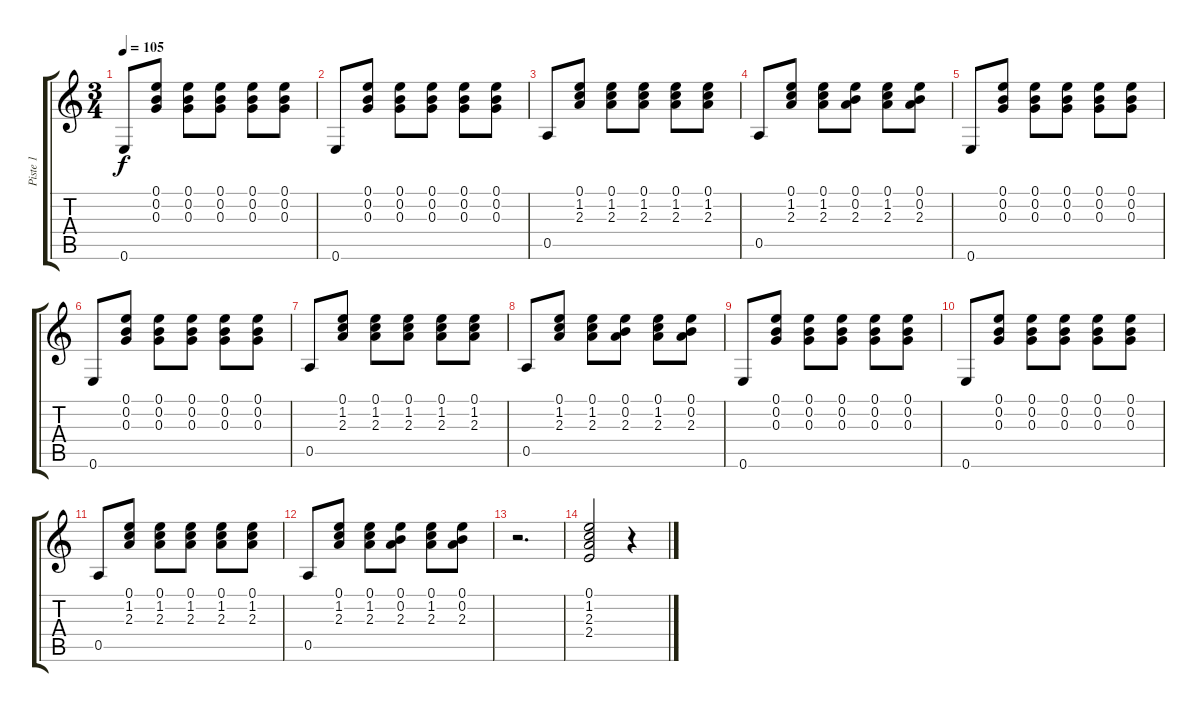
\track ("Piste 1" "Piste 1") {instrument acousticguitarnylon}
\staff {score tabs}
\tuning (E4 B3 G3 D3 A2 E2) {hide}
\ts (3 4)
\tempo 105
\clef g2
\ks c
0.6.8{dy f} (0.1 0.2 0.3).8 (0.1 0.2 0.3).8 (0.1 0.2 0.3).8 (0.1 0.2 0.3).8 (0.1 0.2 0.3).8 |
0.6.8 (0.1 0.2 0.3).8 (0.1 0.2 0.3).8 (0.1 0.2 0.3).8 (0.1 0.2 0.3).8 (0.1 0.2 0.3).8 |
0.5.8 (0.1 1.2 2.3).8 (0.1 1.2 2.3).8 (0.1 1.2 2.3).8 (0.1 1.2 2.3).8 (0.1 1.2 2.3).8 |
0.5.8 (0.1 1.2 2.3).8 (0.1 1.2 2.3).8 (0.1 0.2 2.3).8 (0.1 1.2 2.3).8 (0.1 0.2 2.3).8 |
0.6.8 (0.1 0.2 0.3).8 (0.1 0.2 0.3).8 (0.1 0.2 0.3).8 (0.1 0.2 0.3).8 (0.1 0.2 0.3).8 |
0.6.8 (0.1 0.2 0.3).8 (0.1 0.2 0.3).8 (0.1 0.2 0.3).8 (0.1 0.2 0.3).8 (0.1 0.2 0.3).8 |
0.5.8 (0.1 1.2 2.3).8 (0.1 1.2 2.3).8 (0.1 1.2 2.3).8 (0.1 1.2 2.3).8 (0.1 1.2 2.3).8 |
0.5.8 (0.1 1.2 2.3).8 (0.1 1.2 2.3).8 (0.1 0.2 2.3).8 (0.1 1.2 2.3).8 (0.1 0.2 2.3).8 |
0.6.8 (0.1 0.2 0.3).8 (0.1 0.2 0.3).8 (0.1 0.2 0.3).8 (0.1 0.2 0.3).8 (0.1 0.2 0.3).8 |
0.6.8 (0.1 0.2 0.3).8 (0.1 0.2 0.3).8 (0.1 0.2 0.3).8 (0.1 0.2 0.3).8 (0.1 0.2 0.3).8 |
0.5.8 (0.1 1.2 2.3).8 (0.1 1.2 2.3).8 (0.1 1.2 2.3).8 (0.1 1.2 2.3).8 (0.1 1.2 2.3).8 |
0.5.8 (0.1 1.2 2.3).8 (0.1 1.2 2.3).8 (0.1 0.2 2.3).8 (0.1 1.2 2.3).8 (0.1 0.2 2.3).8 |
r.2{d} |
(0.1 1.2 2.3 2.4).2 r.4
